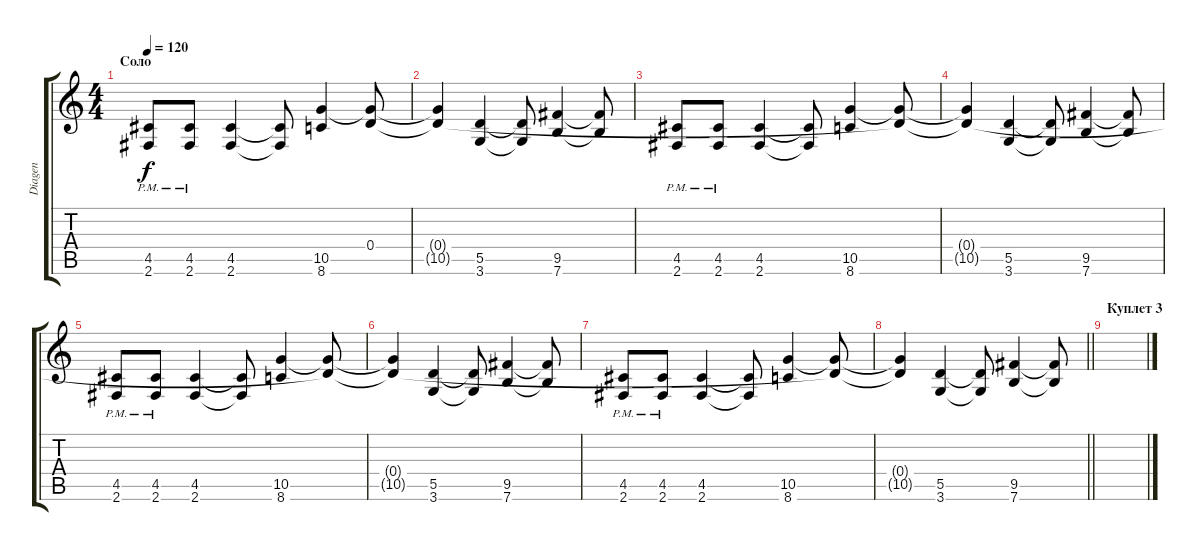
\track ("Diagen" "Diagen") {instrument overdrivenguitar}
\staff {score tabs}
\tuning (E4 B3 G3 D3 A2 E2) {hide}
\ts (4 4)
\section ("" "Соло")
\tempo 120
\clef g2
\ks c
(4.5{pm} 2.6{pm}).8{dy f} (4.5{pm} 2.6{pm}).8 (4.5 2.6).4 (4.5{t} 2.6{t}).8 (10.5 8.6).4 (0.4 10.5{t}).8 |
(0.4{t} 10.5{t}).4 (5.5 3.6).4 (5.5{t} 3.6{t}).8 (9.5 7.6).4 (9.5{t} 7.6{t}).8 |
(4.5{pm} 2.6{pm}).8 (4.5{pm} 2.6{pm}).8 (4.5 2.6).4 (4.5{t} 2.6{t}).8 (10.5 8.6).4 (0.4{t} 10.5{t}).8 |
(0.4{t} 10.5{t}).4 (5.5 3.6).4 (5.5{t} 3.6{t}).8 (9.5 7.6).4 (9.5{t} 7.6{t}).8 |
(4.5{pm} 2.6{pm}).8 (4.5{pm} 2.6{pm}).8 (4.5 2.6).4 (4.5{t} 2.6{t}).8 (10.5 8.6).4 (0.4{t} 10.5{t}).8 |
(0.4{t} 10.5{t}).4 (5.5 3.6).4 (5.5{t} 3.6{t}).8 (9.5 7.6).4 (9.5{t} 7.6{t}).8 |
(4.5{pm} 2.6{pm}).8 (4.5{pm} 2.6{pm}).8 (4.5 2.6).4 (4.5{t} 2.6{t}).8 (10.5 8.6).4 (0.4{t} 10.5{t}).8 |
\barLineRight lightlight
(0.4{t} 10.5{t}).4 (5.5 3.6).4 (5.5{t} 3.6{t}).8 (9.5 7.6).4 (9.5{t} 7.6{t}).8 |
\section ("" "Куплет 3")
